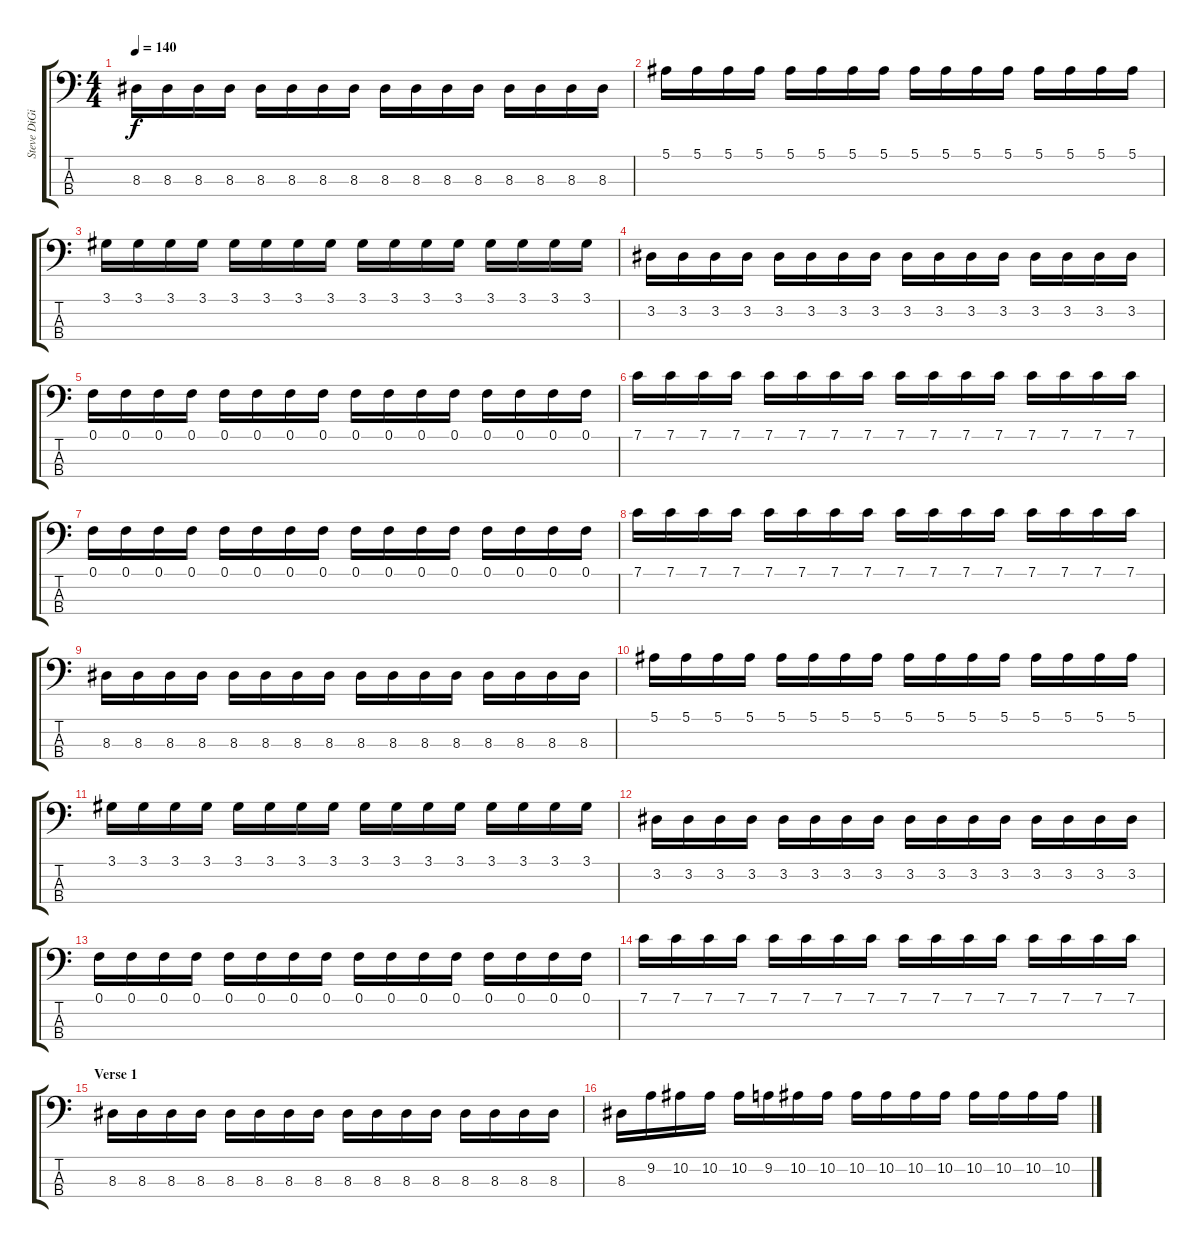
\track ("Steve DiGiorgio" "Steve DiGi") {instrument fretlessbass}
\staff {score tabs}
\tuning (F2 C2 G1 D1) {hide}
\ts (4 4)
\tempo 140
\clef f4
\ks c
8.3.16{dy f} 8.3.16 8.3.16 8.3.16 8.3.16 8.3.16 8.3.16 8.3.16 8.3.16 8.3.16 8.3.16 8.3.16 8.3.16 8.3.16 8.3.16 8.3.16 |
5.1.16 5.1.16 5.1.16 5.1.16 5.1.16 5.1.16 5.1.16 5.1.16 5.1.16 5.1.16 5.1.16 5.1.16 5.1.16 5.1.16 5.1.16 5.1.16 |
3.1.16 3.1.16 3.1.16 3.1.16 3.1.16 3.1.16 3.1.16 3.1.16 3.1.16 3.1.16 3.1.16 3.1.16 3.1.16 3.1.16 3.1.16 3.1.16 |
3.2.16 3.2.16 3.2.16 3.2.16 3.2.16 3.2.16 3.2.16 3.2.16 3.2.16 3.2.16 3.2.16 3.2.16 3.2.16 3.2.16 3.2.16 3.2.16 |
0.1.16 0.1.16 0.1.16 0.1.16 0.1.16 0.1.16 0.1.16 0.1.16 0.1.16 0.1.16 0.1.16 0.1.16 0.1.16 0.1.16 0.1.16 0.1.16 |
7.1.16 7.1.16 7.1.16 7.1.16 7.1.16 7.1.16 7.1.16 7.1.16 7.1.16 7.1.16 7.1.16 7.1.16 7.1.16 7.1.16 7.1.16 7.1.16 |
0.1.16 0.1.16 0.1.16 0.1.16 0.1.16 0.1.16 0.1.16 0.1.16 0.1.16 0.1.16 0.1.16 0.1.16 0.1.16 0.1.16 0.1.16 0.1.16 |
7.1.16 7.1.16 7.1.16 7.1.16 7.1.16 7.1.16 7.1.16 7.1.16 7.1.16 7.1.16 7.1.16 7.1.16 7.1.16 7.1.16 7.1.16 7.1.16 |
8.3.16 8.3.16 8.3.16 8.3.16 8.3.16 8.3.16 8.3.16 8.3.16 8.3.16 8.3.16 8.3.16 8.3.16 8.3.16 8.3.16 8.3.16 8.3.16 |
5.1.16 5.1.16 5.1.16 5.1.16 5.1.16 5.1.16 5.1.16 5.1.16 5.1.16 5.1.16 5.1.16 5.1.16 5.1.16 5.1.16 5.1.16 5.1.16 |
3.1.16 3.1.16 3.1.16 3.1.16 3.1.16 3.1.16 3.1.16 3.1.16 3.1.16 3.1.16 3.1.16 3.1.16 3.1.16 3.1.16 3.1.16 3.1.16 |
3.2.16 3.2.16 3.2.16 3.2.16 3.2.16 3.2.16 3.2.16 3.2.16 3.2.16 3.2.16 3.2.16 3.2.16 3.2.16 3.2.16 3.2.16 3.2.16 |
0.1.16 0.1.16 0.1.16 0.1.16 0.1.16 0.1.16 0.1.16 0.1.16 0.1.16 0.1.16 0.1.16 0.1.16 0.1.16 0.1.16 0.1.16 0.1.16 |
7.1.16 7.1.16 7.1.16 7.1.16 7.1.16 7.1.16 7.1.16 7.1.16 7.1.16 7.1.16 7.1.16 7.1.16 7.1.16 7.1.16 7.1.16 7.1.16 |
\section ("" "Verse 1")
8.3.16 8.3.16 8.3.16 8.3.16 8.3.16 8.3.16 8.3.16 8.3.16 8.3.16 8.3.16 8.3.16 8.3.16 8.3.16 8.3.16 8.3.16 8.3.16 |
8.3.16 9.2.16 10.2.16 10.2.16 10.2.16 9.2.16 10.2.16 10.2.16 10.2.16 10.2.16 10.2.16 10.2.16 10.2.16 10.2.16 10.2.16 10.2.16
